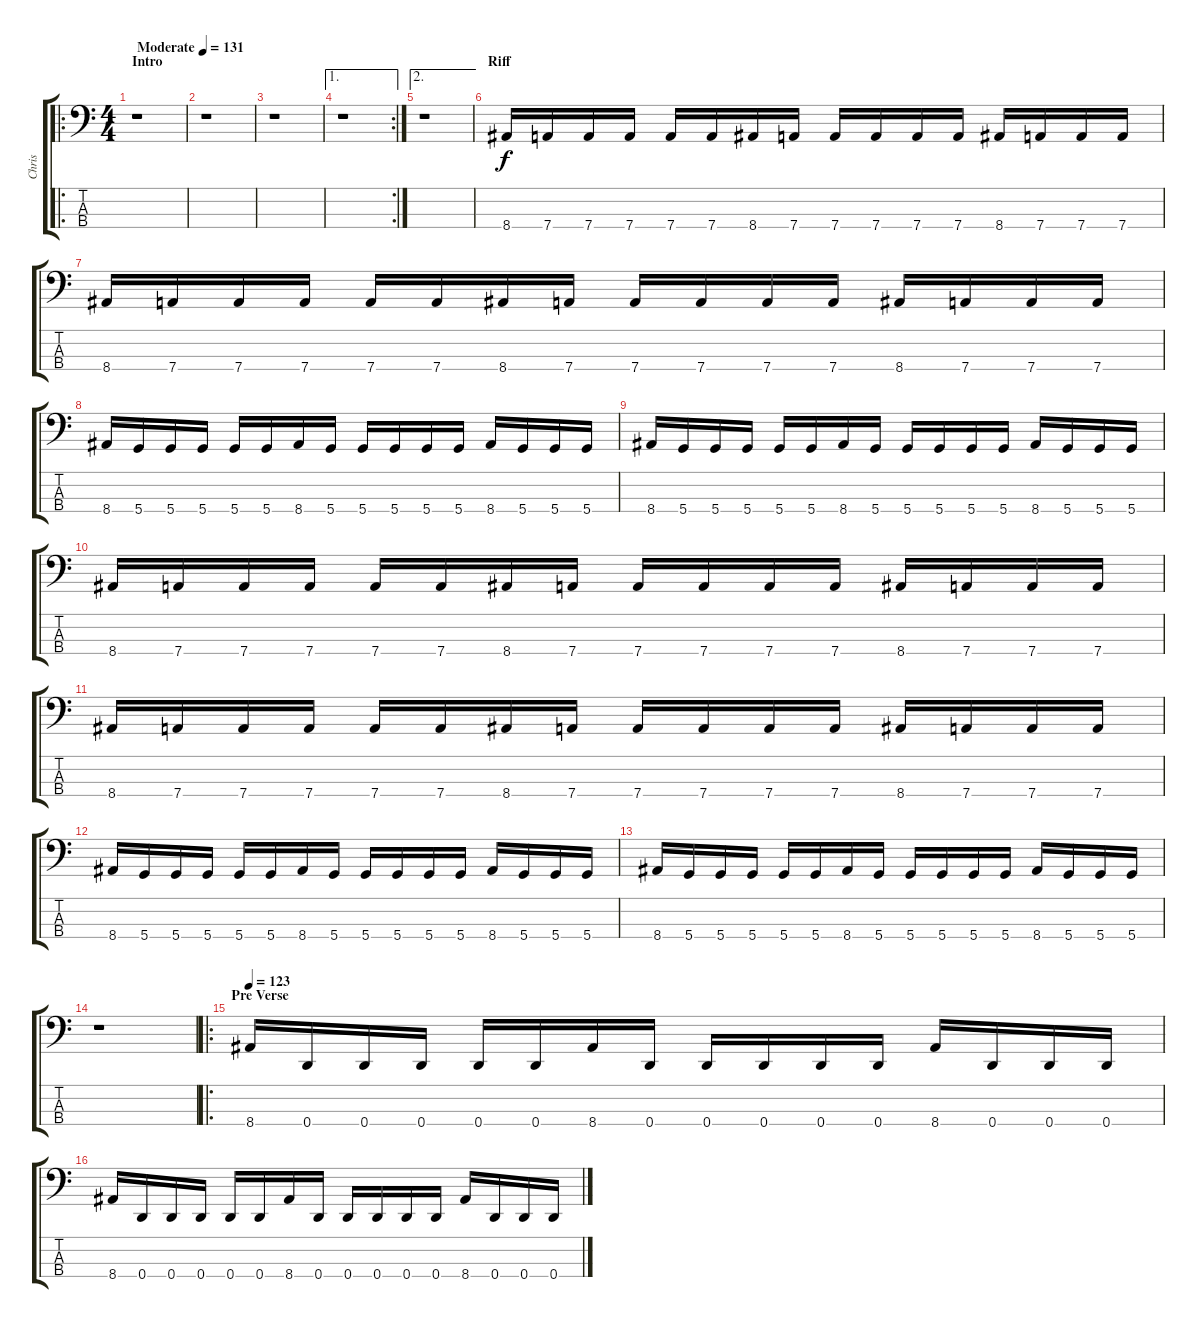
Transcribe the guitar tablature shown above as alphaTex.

\track ("Chris" "Chris") {instrument electricbassfinger}
\staff {score tabs}
\tuning (G2 D2 A1 D1) {hide}
\ro
\ts (4 4)
\section ("" "Intro")
\tempo (131 "Moderate")
\clef f4
\ks c
r.1{dy f instrument electricbassfinger} |
r.1 |
r.1 |
\ae 1
\rc 2
r.1 |
\ae 2
r.1 |
\section ("" "Riff")
8.4.16 7.4.16 7.4.16 7.4.16 7.4.16 7.4.16 8.4.16 7.4.16 7.4.16 7.4.16 7.4.16 7.4.16 8.4.16 7.4.16 7.4.16 7.4.16 |
8.4.16 7.4.16 7.4.16 7.4.16 7.4.16 7.4.16 8.4.16 7.4.16 7.4.16 7.4.16 7.4.16 7.4.16 8.4.16 7.4.16 7.4.16 7.4.16 |
8.4.16 5.4.16 5.4.16 5.4.16 5.4.16 5.4.16 8.4.16 5.4.16 5.4.16 5.4.16 5.4.16 5.4.16 8.4.16 5.4.16 5.4.16 5.4.16 |
8.4.16 5.4.16 5.4.16 5.4.16 5.4.16 5.4.16 8.4.16 5.4.16 5.4.16 5.4.16 5.4.16 5.4.16 8.4.16 5.4.16 5.4.16 5.4.16 |
8.4.16 7.4.16 7.4.16 7.4.16 7.4.16 7.4.16 8.4.16 7.4.16 7.4.16 7.4.16 7.4.16 7.4.16 8.4.16 7.4.16 7.4.16 7.4.16 |
8.4.16 7.4.16 7.4.16 7.4.16 7.4.16 7.4.16 8.4.16 7.4.16 7.4.16 7.4.16 7.4.16 7.4.16 8.4.16 7.4.16 7.4.16 7.4.16 |
8.4.16 5.4.16 5.4.16 5.4.16 5.4.16 5.4.16 8.4.16 5.4.16 5.4.16 5.4.16 5.4.16 5.4.16 8.4.16 5.4.16 5.4.16 5.4.16 |
8.4.16 5.4.16 5.4.16 5.4.16 5.4.16 5.4.16 8.4.16 5.4.16 5.4.16 5.4.16 5.4.16 5.4.16 8.4.16 5.4.16 5.4.16 5.4.16 |
r.1 |
\ro
\section ("" "Pre Verse")
\tempo 123
8.4.16 0.4.16 0.4.16 0.4.16 0.4.16 0.4.16 8.4.16 0.4.16 0.4.16 0.4.16 0.4.16 0.4.16 8.4.16 0.4.16 0.4.16 0.4.16 |
8.4.16 0.4.16 0.4.16 0.4.16 0.4.16 0.4.16 8.4.16 0.4.16 0.4.16 0.4.16 0.4.16 0.4.16 8.4.16 0.4.16 0.4.16 0.4.16
